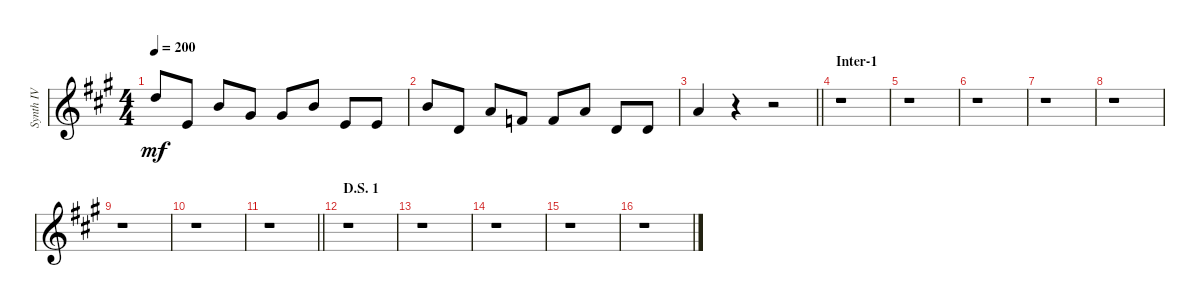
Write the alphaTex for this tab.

\track ("Synth IV" "Synth IV") {instrument fx1rain}
\staff {score}
\tuning (E4 B3 G3 D3 A2 E2 B1) {hide}
\ts (4 4)
\tempo 200
\clef g2
\ks a
10.1.8{dy mf} 0.1.8 7.1.8 4.1.8 4.1.8 7.1.8 0.1.8 0.1.8 |
7.1.8 3.2.8 5.1.8 1.1.8 1.1.8 5.1.8 3.2.8 3.2.8 |
\barLineRight lightlight
5.1.4 r.4 r.2 |
\section ("" "Inter-1")
r.1 |
r.1 |
r.1 |
r.1 |
r.1 |
r.1 |
r.1 |
\barLineRight lightlight
r.1 |
\section ("" "D.S. 1")
r.1 |
r.1 |
r.1 |
r.1 |
r.1
